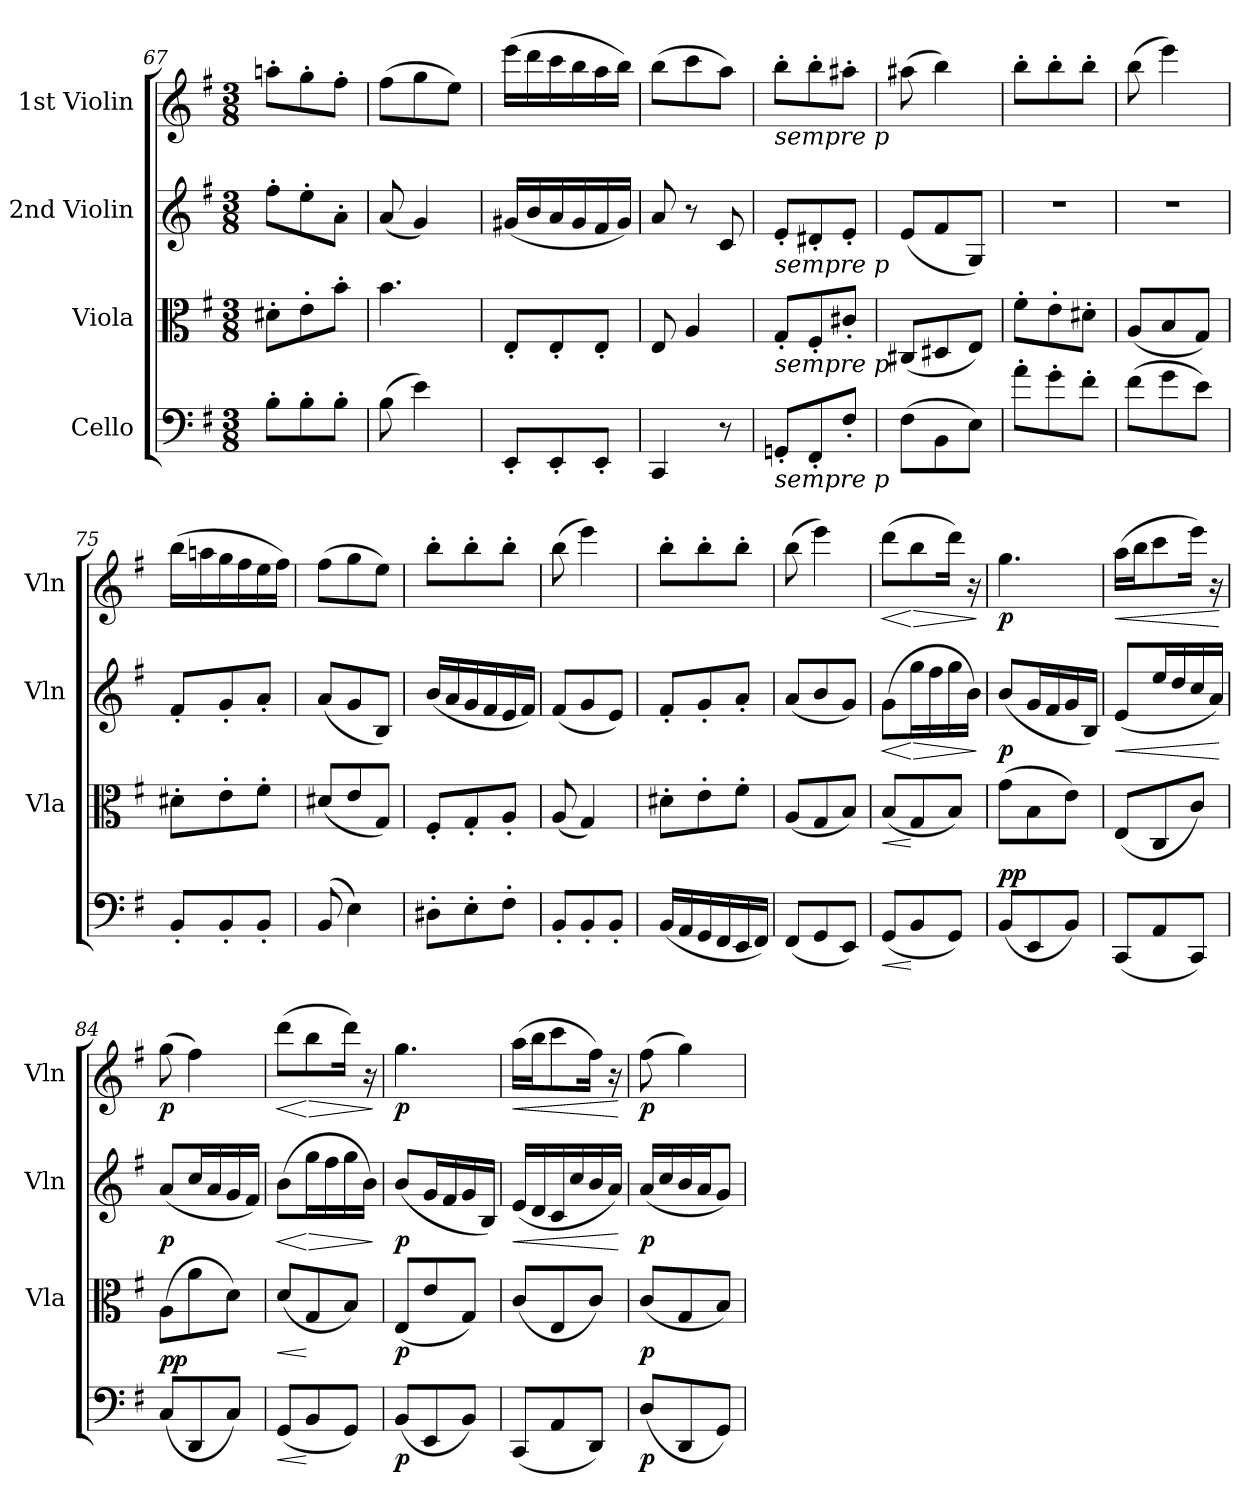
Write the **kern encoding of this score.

**kern	**dynam	**kern	**dynam	**kern	**dynam	**kern	**dynam
*part4	*part4	*part3	*part3	*part2	*part2	*part1	*part1
*staff4	*staff4	*staff3	*staff3	*staff2	*staff2	*staff1	*staff1
*I"Cello	*	*I"Viola	*	*I"2nd Violin	*	*I"1st Violin	*
*	*	*I'Vla	*	*I'Vln	*	*I'Vln	*
*clefF4	*	*clefC3	*	*clefG2	*	*clefG2	*
*k[f#]	*	*k[f#]	*	*k[f#]	*	*k[f#]	*
*G:	*	*G:	*	*G:	*	*G:	*
*M3/8	*	*M3/8	*	*M3/8	*	*M3/8	*
=67	=67	=67	=67	=67	=67	=67	=67
8B'L	.	8d#X'L	.	8ff#'L	.	8aan'L	.
8B'	.	8e'	.	8ee'	.	8gg'	.
8B'J	.	8b'J	.	8a'J	.	8ff#'J	.
=68	=68	=68	=68	=68	=68	=68	=68
(8B	.	4.b	.	(8a	.	(8ff#L	.
4e)	.	.	.	4g)	.	8gg	.
.	.	.	.	.	.	8eeJ)	.
=69	=69	=69	=69	=69	=69	=69	=69
8EE'L	.	8E'L	.	(16g#XLL	.	(16eeeLL	.
.	.	.	.	16b	.	16ddd	.
8EE'	.	8E'	.	16a	.	16ccc	.
.	.	.	.	16g#	.	16bb	.
8EE'J	.	8E'J	.	16f#	.	16aa	.
.	.	.	.	16g#JJ)	.	16bbJJ)	.
=70	=70	=70	=70	=70	=70	=70	=70
4CC	.	8E	.	8a	.	(8bbL	.
.	.	4A	.	8r	.	8ccc	.
8r	.	.	.	8c	.	8aaJ)	.
=71	=71	=71	=71	=71	=71	=71	=71
!	!	!	!	!	!	!LO:TX:b:i:t=sempre p	!
!	!	!	!	!LO:TX:b:i:t=sempre p	!	!	!
!	!	!LO:TX:b:i:t=sempre p	!	!	!	!	!
!LO:TX:b:i:t=sempre p	!	!	!	!	!	!	!
8GGn'L	.	8G'L	.	8e'L	.	8bb'L	.
8FF#'	.	8F#'	.	8d#X'	.	8bb'	.
8F#'J	.	8c#X'J	.	8e'J	.	8aa#X'J	.
=72	=72	=72	=72	=72	=72	=72	=72
(8F#L	.	(8C#XL	.	(8eL	.	(8aa#X	.
8BB	.	8D#X	.	8f#	.	4bb)	.
8EJ)	.	8EJ)	.	8GJ)	.	.	.
=73	=73	=73	=73	=73	=73	=73	=73
8a'L	.	8f#'L	.	4.r	.	8bb'L	.
8g'	.	8e'	.	.	.	8bb'	.
8f#'J	.	8d#X'J	.	.	.	8bb'J	.
=74	=74	=74	=74	=74	=74	=74	=74
(8f#L	.	(8AL	.	4.r	.	(8bb	.
8g	.	8B	.	.	.	4eee)	.
8eJ)	.	8GJ)	.	.	.	.	.
=75	=75	=75	=75	=75	=75	=75	=75
8BB'L	.	8d#X'L	.	8f#'L	.	(16bbLL	.
.	.	.	.	.	.	16aan	.
8BB'	.	8e'	.	8g'	.	16gg	.
.	.	.	.	.	.	16ff#	.
8BB'J	.	8f#'J	.	8a'J	.	16ee	.
.	.	.	.	.	.	16ff#JJ)	.
=76	=76	=76	=76	=76	=76	=76	=76
(8BB	.	(8d#XL	.	(8aL	.	(8ff#L	.
4E)	.	8e	.	8g	.	8gg	.
.	.	8GJ)	.	8BJ)	.	8eeJ)	.
=77	=77	=77	=77	=77	=77	=77	=77
8D#X'L	.	8F#'L	.	(16bLL	.	8bb'L	.
.	.	.	.	16a	.	.	.
8E'	.	8G'	.	16g	.	8bb'	.
.	.	.	.	16f#	.	.	.
8F#'J	.	8A'J	.	16e	.	8bb'J	.
.	.	.	.	16f#JJ)	.	.	.
=78	=78	=78	=78	=78	=78	=78	=78
8BB'L	.	(8A	.	(8f#L	.	(8bb	.
8BB'	.	4G)	.	8g	.	4eee)	.
8BB'J	.	.	.	8eJ)	.	.	.
=79	=79	=79	=79	=79	=79	=79	=79
(16BBLL	.	8d#X'L	.	8f#'L	.	8bb'L	.
16AA	.	.	.	.	.	.	.
16GG	.	8e'	.	8g'	.	8bb'	.
16FF#	.	.	.	.	.	.	.
16EE	.	8f#'J	.	8a'J	.	8bb'J	.
16FF#JJ)	.	.	.	.	.	.	.
=80	=80	=80	=80	=80	=80	=80	=80
(8FF#L	.	(8AL	.	(8aL	.	(8bb	.
8GG	.	8G	.	8b	.	4eee)	.
8EEJ)	.	8BJ)	.	8gJ)	.	.	.
=81	=81	=81	=81	=81	=81	=81	=81
!	!LO:HP:b	!	!LO:HP:b	!	!LO:HP:b	!	!LO:HP:b
(8GGL	<	(8BL	<	(8gL	<	(8dddL	<
!	!	!	!	!	!LO:HP:n=1:b	!	!LO:HP:n=1:b
8BB	[	8G	[	16ggL	[ >	8bb	[ >
.	.	.	.	16ff#	.	.	.
8GGJ)	.	8BJ)	.	16gg	.	16dddJk)	.
.	.	.	.	16bJJ)	.	16r	.
.	.	.	.	.	]	.	]
=82	=82	=82	=82	=82	=82	=82	=82
!	!LO:DY:a	!	!	!	!	!	!
(8BBL	pp	(8gL	.	(8bL	p	4.gg	p
8EE	.	8B	.	16gL	.	.	.
.	.	.	.	16f#	.	.	.
8BBJ)	.	8eJ)	.	16g	.	.	.
.	.	.	.	16BJJ)	.	.	.
=83	=83	=83	=83	=83	=83	=83	=83
!	!	!	!	!	!LO:HP:b	!	!LO:HP:b
(8CCL	.	(8EL	.	(8eL	<	(16aaLL	<
.	.	.	.	.	.	16bbJ	.
8AA	.	8C	.	16eeL	.	8ccc	.
.	.	.	.	16dd	.	.	.
8CCJ)	.	8cJ)	.	16cc	.	16eeeJk)	.
.	.	.	.	16aJJ)	.	16r	.
.	.	.	.	.	[	.	[
=84	=84	=84	=84	=84	=84	=84	=84
!	!LO:DY:a	!	!	!	!	!	!
(8CL	pp	(8AL	.	(8aL	p	(8gg	p
8DD	.	8a	.	16ccL	.	4ff#)	.
.	.	.	.	16a	.	.	.
8CJ)	.	8dJ)	.	16g	.	.	.
.	.	.	.	16f#JJ)	.	.	.
=85	=85	=85	=85	=85	=85	=85	=85
!	!LO:HP:b	!	!LO:HP:b	!	!LO:HP:b	!	!LO:HP:b
(8GGL	<	(8dL	<	(8bL	<	(8dddL	<
!	!	!	!	!	!LO:HP:n=1:b	!	!LO:HP:n=1:b
8BB	[	8G	[	16ggL	[ >	8bb	[ >
.	.	.	.	16ff#	.	.	.
8GGJ)	.	8BJ)	.	16gg	.	16dddJk)	.
.	.	.	.	16bJJ)	.	16r	.
.	.	.	.	.	]	.	]
=86	=86	=86	=86	=86	=86	=86	=86
(8BBL	p	(8EL	p	(8bL	p	4.gg	p
8EE	.	8e	.	16gL	.	.	.
.	.	.	.	16f#	.	.	.
8BBJ)	.	8GJ)	.	16g	.	.	.
.	.	.	.	16BJJ)	.	.	.
=87	=87	=87	=87	=87	=87	=87	=87
!	!	!	!	!	!LO:HP:b	!	!LO:HP:b
(8CCL	.	(8cL	.	(16eLL	<	(16aaLL	<
.	.	.	.	16d	.	16bbJ	.
8AA	.	8E	.	16c	.	8ccc	.
.	.	.	.	16cc	.	.	.
8DDJ)	.	8cJ)	.	16b	.	16ff#Jk)	.
.	.	.	.	16aJJ)	.	16r	.
.	.	.	.	.	[	.	[
=88	=88	=88	=88	=88	=88	=88	=88
(8DL	p	(8cL	p	(16aLL	p	(8ff#	p
.	.	.	.	16cc	.	.	.
8DD	.	8G	.	16b	.	4gg)	.
.	.	.	.	16aJ	.	.	.
8GGJ)	.	8BJ)	.	8gJ)	.	.	.
=	=	=	=	=	=	=	=
*-	*-	*-	*-	*-	*-	*-	*-
